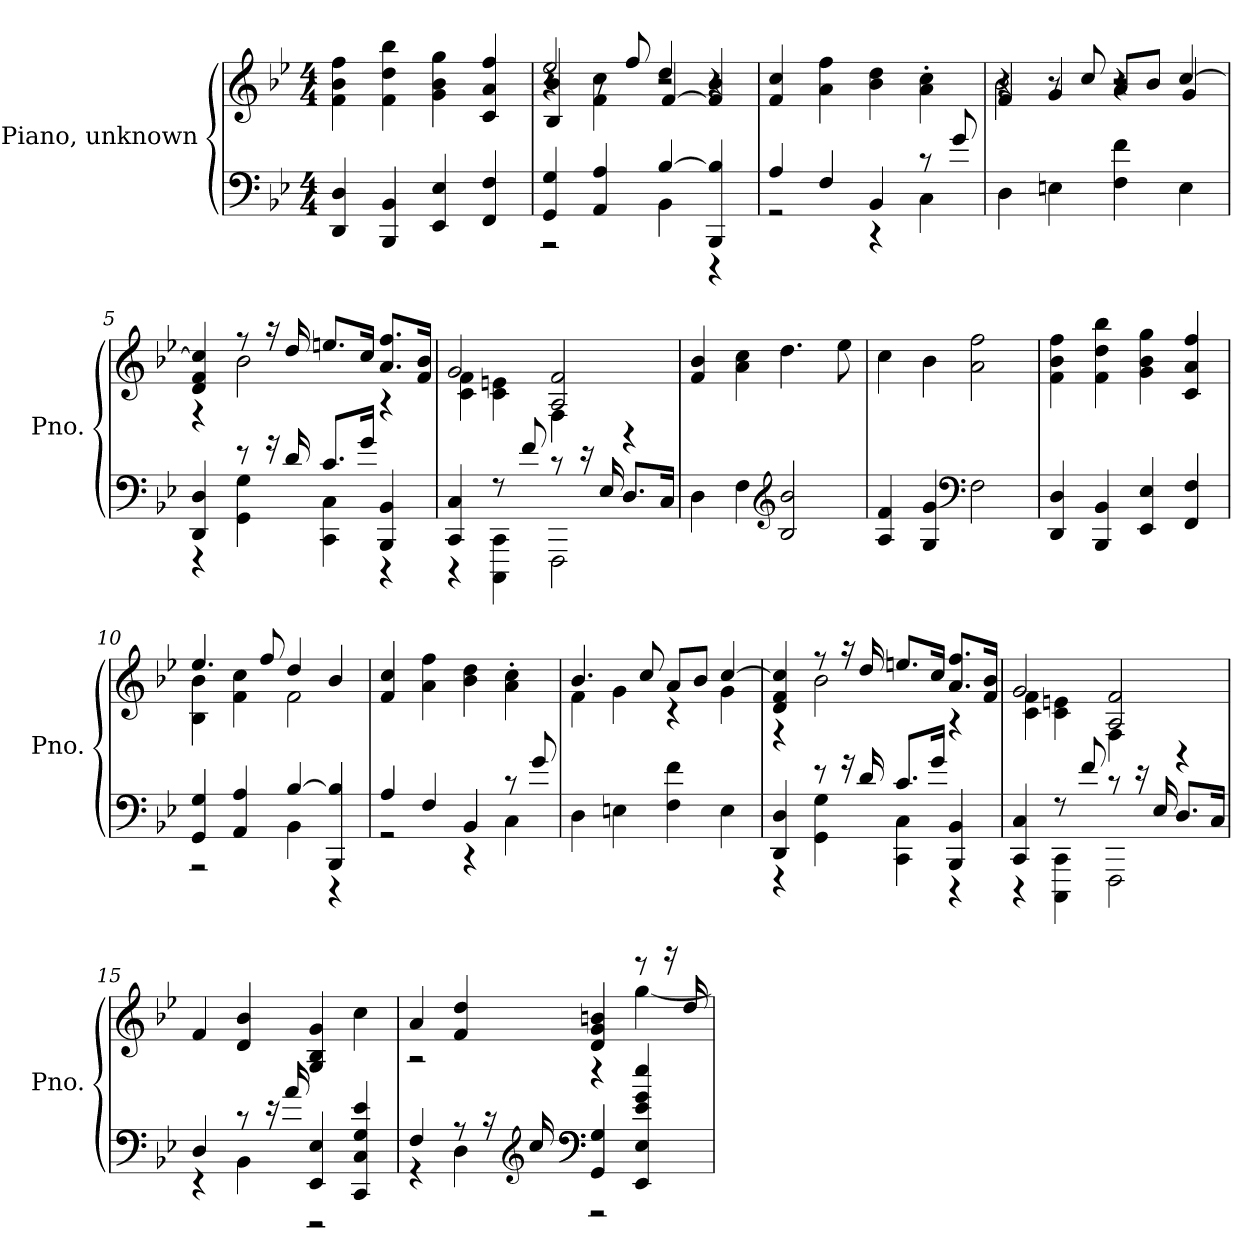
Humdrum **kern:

**kern	**kern
*part1	*part1
*staff2	*staff1
*I"Piano, unknown	*
*I'Pno.	*
*clefF4	*clefG2
*k[b-e-]	*k[b-e-]
*M4/4	*M4/4
*MM120	*MM120
=1	=1
4DD/ 4D/	4f\ 4b-\ 4ff\
4BBB-/ 4BB-/	4f\ 4dd\ 4bb-\
4EE-/ 4E-/	4g\ 4b-\ 4gg\
4FF/ 4F/	4c/ 4a/ 4ff/
=2	=2
*^	*^
*	*	*	*^
4GG/ 4G/	2r	2ee-/	4r	4B-/ 4b-/
4AA/ 4A/	.	.	4f\ 4cc\	8r
.	.	.	.	8ff/
[4B-/	4BB-\	4dd/	2r	[4f/
4BBB-/ 4B-/]	4r	4r	.	4f/] 4b-/
*	*	*v	*v	*v
=3	=3	=3
4A/	2r	4f/ 4cc/
4F/	.	4a\ 4ff\
4BB-/	4r	4b-\ 4dd\
8r	4C\	4a\' 4cc\'
8g/	.	.
*v	*v	*
=4	=4
*	*^
*	*	*^
4D\	4f/	2b-\	4r
4En\	8r	.	4g/
.	8cc/	.	.
4F\ 4f\	8a/L	2r	4r
.	8b-/J	.	.
4E\	[4cc/	.	4g/
*	*	*v	*v
=5	=5	=5
*^	*	*
4DD/ 4D/	4r	4d/ 4f/ 4cc/]	4r
8r	4GG\ 4G\	8r	2b-\
16r	.	16r	.
16d/	.	16dd/	.
8.c/L	4CC\ 4C\	8.een/L	.
16g/Jk	.	16cc/Jk	.
4BBB-/ 4BB-/	4r	8.a/ 8.ff/L	4r
.	.	16f/ 16b-/Jk	.
!!LO:LB:g=z	!!
=6	=6	=6	=6
4CC/ 4C/	4r	2g/	4c\ 4f\
8r	4CCC\ 4CC\	.	4c\ 4en\
8f/	.	.	.
8r	2FFF\	2A/ 2f/	4F\
16r	.	.	.
16E-/	.	.	.
8.D/L	.	.	4r
16C/Jk	.	.	.
*v	*v	*	*
*	*v	*v
=7	=7
4D\	4f/ 4b-/
4F\	4a\ 4cc\
*clefG2	*
2B-/ 2b-/	4.dd\
.	8ee-\
=8	=8
4A/ 4f/	4cc\
4G/ 4g/	4b-\
*clefF4	*
2F\	2a\ 2ff\
=9	=9
4DD/ 4D/	4f\ 4b-\ 4ff\
4BBB-/ 4BB-/	4f\ 4dd\ 4bb-\
4EE-/ 4E-/	4g\ 4b-\ 4gg\
4FF/ 4F/	4c/ 4a/ 4ff/
=10	=10
*^	*^
4GG/ 4G/	2r	4.ee-/	4B-\ 4b-\
4AA/ 4A/	.	.	4f\ 4cc\
.	.	8ff/	.
[4B-/	4BB-\	4dd/	2f\
4BBB-/ 4B-/]	4r	4b-/	.
*	*	*v	*v
=11	=11	=11
4A/	2r	4f/ 4cc/
4F/	.	4a\ 4ff\
4BB-/	4r	4b-\ 4dd\
8r	4C\	4a\' 4cc\'
8g/	.	.
*v	*v	*
!!LO:LB:g=z
=12	=12
*	*^
4D\	4.b-/	4f\
4En\	.	4g\
.	8cc/	.
4F\ 4f\	8a/L	4r
.	8b-/J	.
4E\	[4cc/	4g\
=13	=13	=13
*^	*	*
4DD/ 4D/	4r	4d/ 4f/ 4cc/]	4r
8r	4GG\ 4G\	8r	2b-\
16r	.	16r	.
16d/	.	16dd/	.
8.c/L	4CC\ 4C\	8.een/L	.
16g/Jk	.	16cc/Jk	.
4BBB-/ 4BB-/	4r	8.a/ 8.ff/L	4r
.	.	16f/ 16b-/Jk	.
=14	=14	=14	=14
4CC/ 4C/	4r	2g/	4c\ 4f\
8r	4CCC\ 4CC\	.	4c\ 4en\
8f/	.	.	.
8r	2FFF\	2A/ 2f/	4F\
16r	.	.	.
16E-/	.	.	.
8.D/L	.	.	4r
16C/Jk	.	.	.
*	*	*v	*v
=15	=15	=15
4D/	4r	4f/
8r	4BB-\	4d/ 4b-/
16r	.	.
16a/	.	.
4EE-/ 4E-/	2r	4G/ 4B-/ 4g/
4CC/ 4C/ 4G/ 4e-/	.	4cc\
!!LO:LB:g=z
=16	=16	=16
*	*	*^
4F/	4r	4a/	2r
8r	4D\	4f/ 4dd/	.
16r	.	.	.
*clefG2	*	*	*
16cc/	.	.	.
*clefF4	*	*	*
4GG/ 4G/	2r	4d/ 4g/ 4bn/	4r
4EE-/ 4E-/ 4e-/ 4g/ 4ee-/	.	8r	[4gg\
.	.	16r	.
.	.	16dd/	.
*v	*v	*	*
*	*v	*v
=	=
*-	*-
